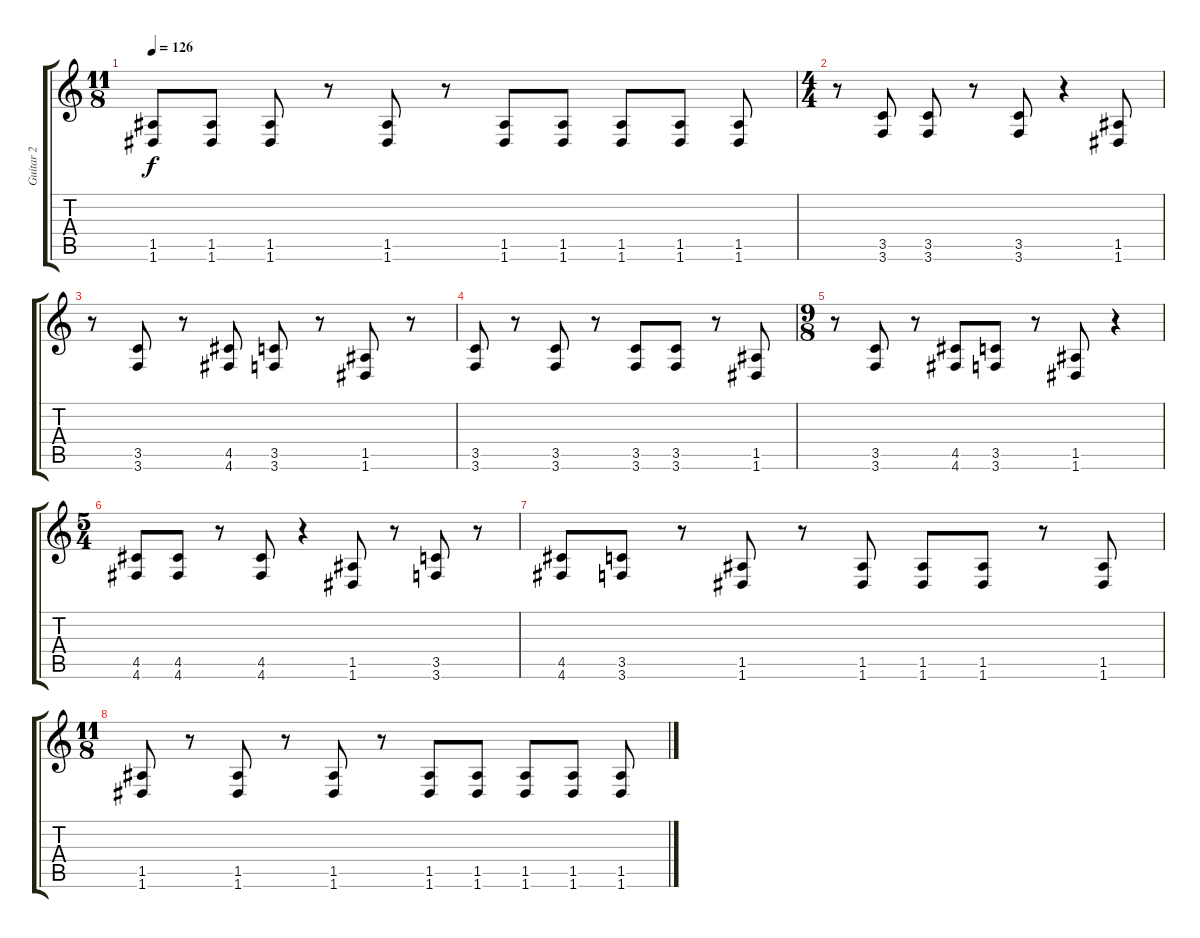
\track ("Guitar 2" "Guitar 2") {instrument distortionguitar}
\staff {score tabs}
\tuning (E4 B3 G3 D3 A2 D2) {hide}
\ts (11 8)
\tempo 126
\clef g2
\ks c
(1.5 1.6).8{dy f} (1.5 1.6).8 (1.5 1.6).8 r.8 (1.5 1.6).8 r.8 (1.5 1.6).8 (1.5 1.6).8 (1.5 1.6).8 (1.5 1.6).8 (1.5 1.6).8 |
\ts (4 4)
r.8 (3.5 3.6).8 (3.5 3.6).8 r.8 (3.5 3.6).8 r.4 (1.5 1.6).8 |
r.8 (3.5 3.6).8 r.8 (4.5 4.6).8 (3.5 3.6).8 r.8 (1.5 1.6).8 r.8 |
(3.5 3.6).8 r.8 (3.5 3.6).8 r.8 (3.5 3.6).8 (3.5 3.6).8 r.8 (1.5 1.6).8 |
\ts (9 8)
r.8 (3.5 3.6).8 r.8 (4.5 4.6).8 (3.5 3.6).8 r.8 (1.5 1.6).8 r.4 |
\ts (5 4)
(4.5 4.6).8 (4.5 4.6).8 r.8 (4.5 4.6).8 r.4 (1.5 1.6).8 r.8 (3.5 3.6).8 r.8 |
(4.5 4.6).8 (3.5 3.6).8 r.8 (1.5 1.6).8 r.8 (1.5 1.6).8 (1.5 1.6).8 (1.5 1.6).8 r.8 (1.5 1.6).8 |
\ts (11 8)
(1.5 1.6).8 r.8 (1.5 1.6).8 r.8 (1.5 1.6).8 r.8 (1.5 1.6).8 (1.5 1.6).8 (1.5 1.6).8 (1.5 1.6).8 (1.5 1.6).8
